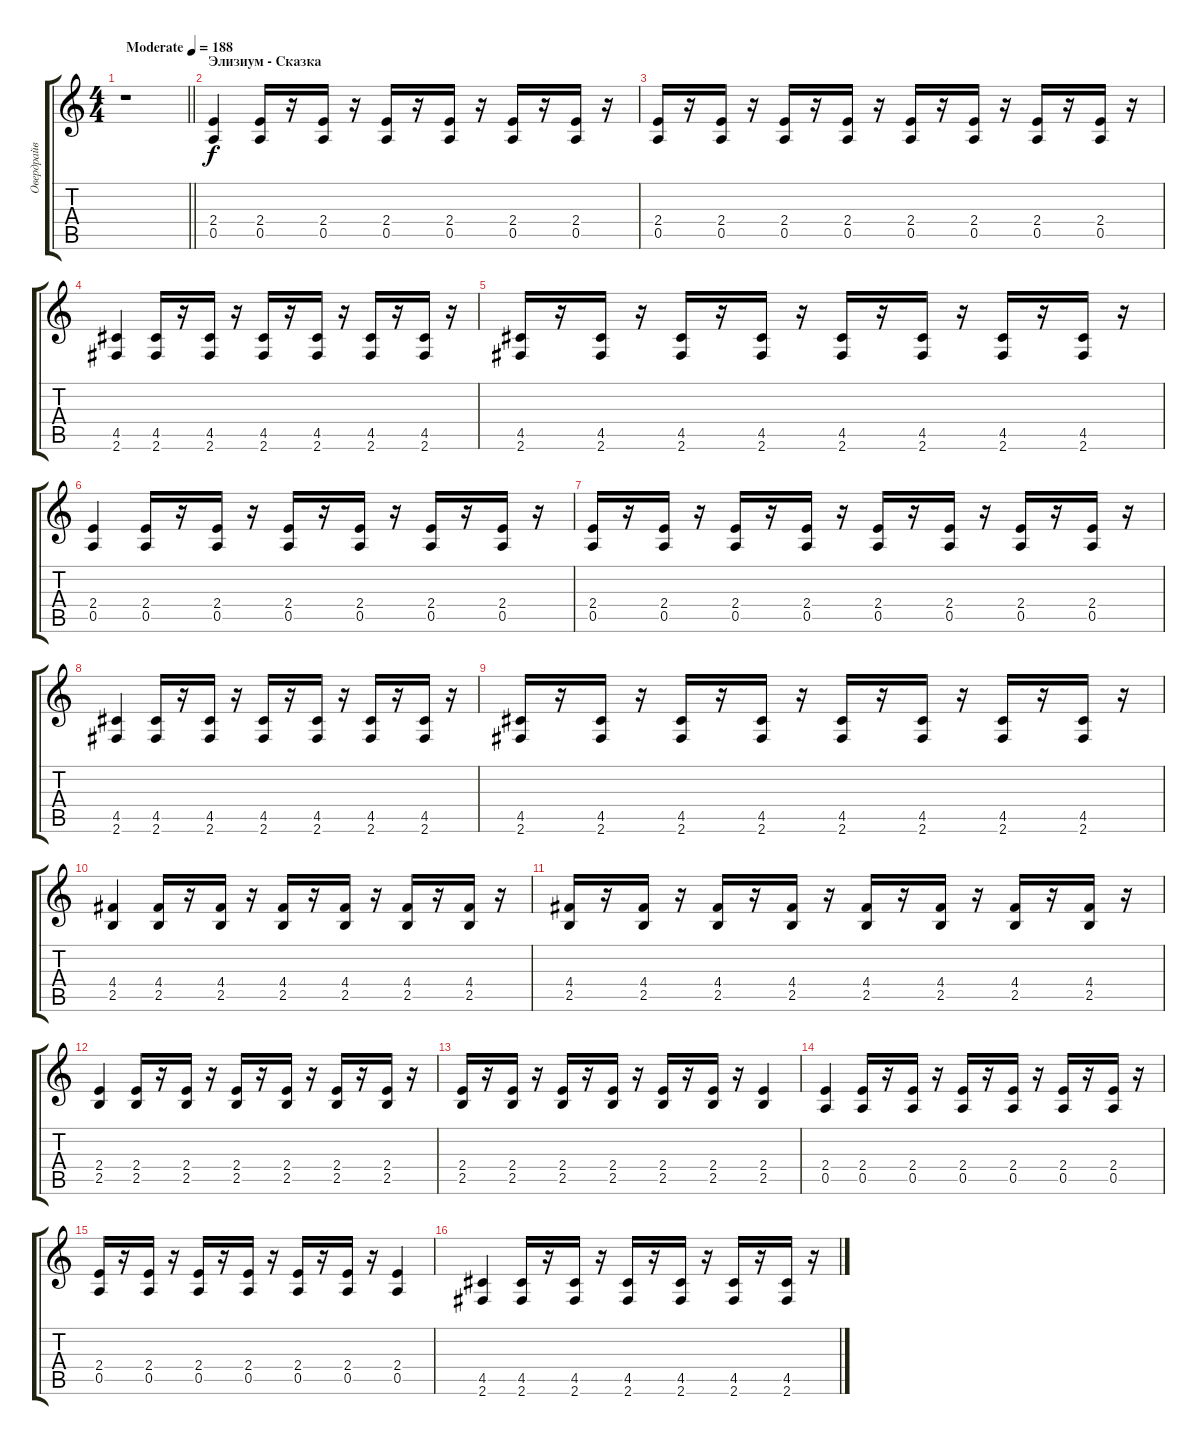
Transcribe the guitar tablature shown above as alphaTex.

\track ("Овердрайв" "Овердрайв") {instrument overdrivenguitar}
\staff {score tabs}
\tuning (E4 B3 G3 D3 A2 E2) {hide}
\ts (4 4)
\tempo (188 "Moderate")
\clef g2
\barLineRight lightlight
\ks c
r.1{dy f instrument overdrivenguitar} |
\section ("" "Элизиум - Сказка")
(2.4 0.5).4 (2.4 0.5).16 r.16 (2.4 0.5).16 r.16 (2.4 0.5).16 r.16 (2.4 0.5).16 r.16 (2.4 0.5).16 r.16 (2.4 0.5).16 r.16 |
(2.4 0.5).16 r.16 (2.4 0.5).16 r.16 (2.4 0.5).16 r.16 (2.4 0.5).16 r.16 (2.4 0.5).16 r.16 (2.4 0.5).16 r.16 (2.4 0.5).16 r.16 (2.4 0.5).16 r.16 |
(4.5 2.6).4 (4.5 2.6).16 r.16 (4.5 2.6).16 r.16 (4.5 2.6).16 r.16 (4.5 2.6).16 r.16 (4.5 2.6).16 r.16 (4.5 2.6).16 r.16 |
(4.5 2.6).16 r.16 (4.5 2.6).16 r.16 (4.5 2.6).16 r.16 (4.5 2.6).16 r.16 (4.5 2.6).16 r.16 (4.5 2.6).16 r.16 (4.5 2.6).16 r.16 (4.5 2.6).16 r.16 |
(2.4 0.5).4 (2.4 0.5).16 r.16 (2.4 0.5).16 r.16 (2.4 0.5).16 r.16 (2.4 0.5).16 r.16 (2.4 0.5).16 r.16 (2.4 0.5).16 r.16 |
(2.4 0.5).16 r.16 (2.4 0.5).16 r.16 (2.4 0.5).16 r.16 (2.4 0.5).16 r.16 (2.4 0.5).16 r.16 (2.4 0.5).16 r.16 (2.4 0.5).16 r.16 (2.4 0.5).16 r.16 |
(4.5 2.6).4 (4.5 2.6).16 r.16 (4.5 2.6).16 r.16 (4.5 2.6).16 r.16 (4.5 2.6).16 r.16 (4.5 2.6).16 r.16 (4.5 2.6).16 r.16 |
(4.5 2.6).16 r.16 (4.5 2.6).16 r.16 (4.5 2.6).16 r.16 (4.5 2.6).16 r.16 (4.5 2.6).16 r.16 (4.5 2.6).16 r.16 (4.5 2.6).16 r.16 (4.5 2.6).16 r.16 |
(4.4 2.5).4 (4.4 2.5).16 r.16 (4.4 2.5).16 r.16 (4.4 2.5).16 r.16 (4.4 2.5).16 r.16 (4.4 2.5).16 r.16 (4.4 2.5).16 r.16 |
(4.4 2.5).16 r.16 (4.4 2.5).16 r.16 (4.4 2.5).16 r.16 (4.4 2.5).16 r.16 (4.4 2.5).16 r.16 (4.4 2.5).16 r.16 (4.4 2.5).16 r.16 (4.4 2.5).16 r.16 |
(2.4 2.5).4 (2.4 2.5).16 r.16 (2.4 2.5).16 r.16 (2.4 2.5).16 r.16 (2.4 2.5).16 r.16 (2.4 2.5).16 r.16 (2.4 2.5).16 r.16 |
(2.4 2.5).16 r.16 (2.4 2.5).16 r.16 (2.4 2.5).16 r.16 (2.4 2.5).16 r.16 (2.4 2.5).16 r.16 (2.4 2.5).16 r.16 (2.4 2.5).4 |
(2.4 0.5).4 (2.4 0.5).16 r.16 (2.4 0.5).16 r.16 (2.4 0.5).16 r.16 (2.4 0.5).16 r.16 (2.4 0.5).16 r.16 (2.4 0.5).16 r.16 |
(2.4 0.5).16 r.16 (2.4 0.5).16 r.16 (2.4 0.5).16 r.16 (2.4 0.5).16 r.16 (2.4 0.5).16 r.16 (2.4 0.5).16 r.16 (2.4 0.5).4 |
(4.5 2.6).4 (4.5 2.6).16 r.16 (4.5 2.6).16 r.16 (4.5 2.6).16 r.16 (4.5 2.6).16 r.16 (4.5 2.6).16 r.16 (4.5 2.6).16 r.16
